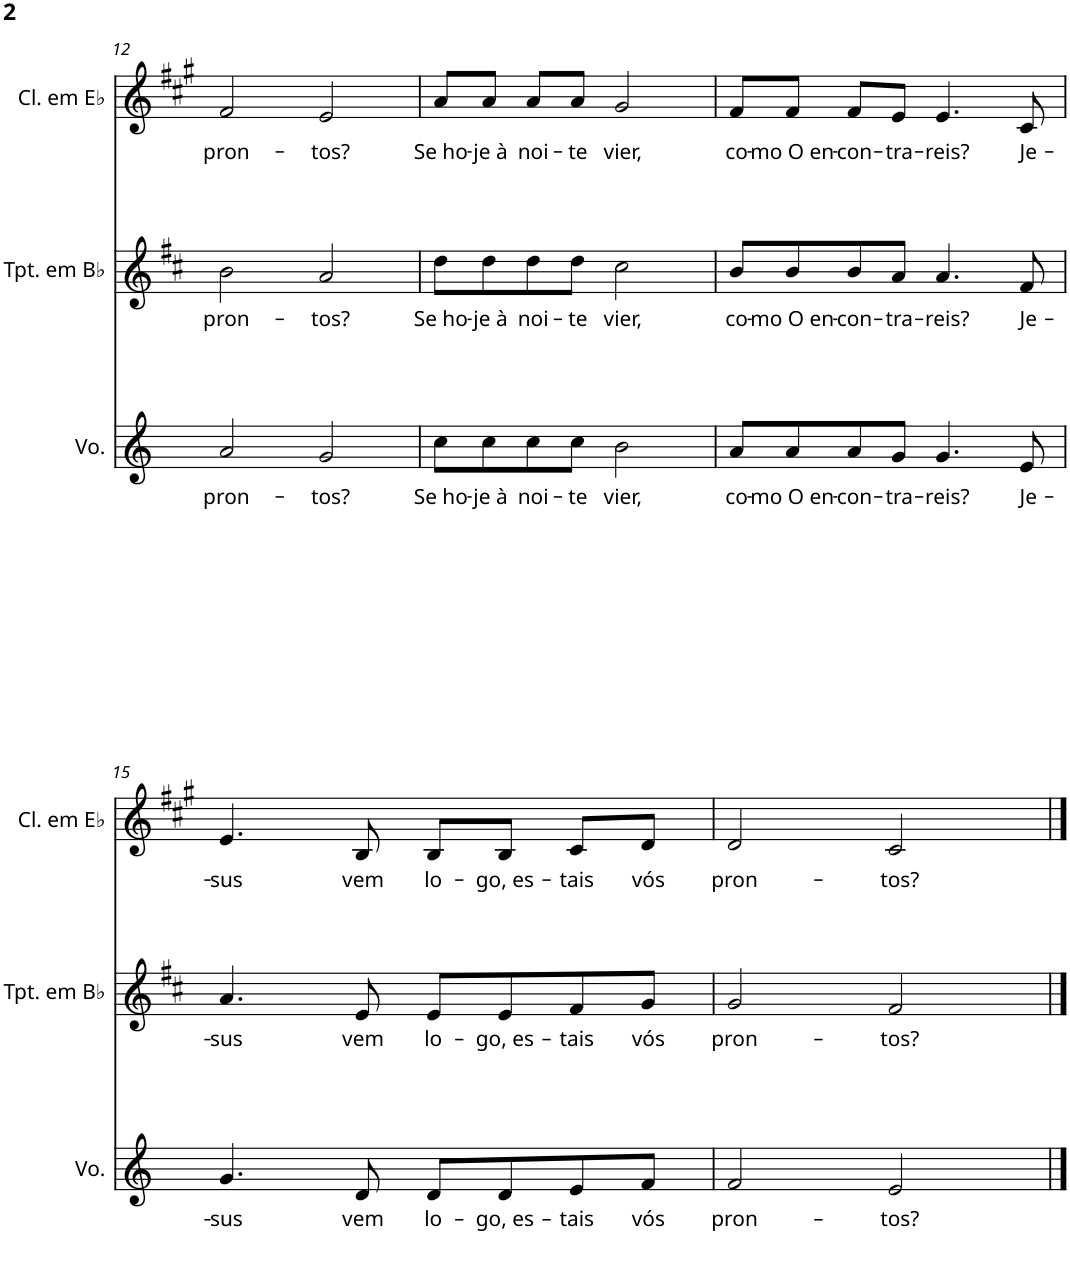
**kern	**text	**kern	**text	**kern	**text
*part3	*part3	*part2	*part2	*part1	*part1
*staff3	*staff3	*staff2	*staff2	*staff1	*staff1
*I"Voz	*	*I"Trompete em Bb	*	*I"Clarinete em Eb	*
*I'Vo.	*	*I'Tpt. em Bb	*	*I'Cl. em Eb	*
!!LO:PB:g=z
*clefG2	*	*clefG2	*	*clefG2	*
*	*	*Trd1c2	*	*Trd1c2	*
*k[]	*	*k[f#c#]	*	*k[f#c#g#]	*
*M4/4	*	*M4/4	*	*M4/4	*
=12	=12	=12	=12	=12	=12
!	!LO:LY:b	!	!LO:LY:b	!	!LO:LY:b
2a/	pron-	2b\	pron-	2f#/	pron-
!	!LO:LY:b	!	!LO:LY:b	!	!LO:LY:b
2g/	tos?	2a/	tos?	2e/	tos?
=13	=13	=13	=13	=13	=13
!	!LO:LY:b	!	!LO:LY:b	!	!LO:LY:b
8cc\L	Se ho-	8dd\L	Se ho-	8a/L	Se ho-
!	!LO:LY:b	!	!LO:LY:b	!	!LO:LY:b
8cc\	-je à	8dd\	-je à	8a/J	-je à
!	!LO:LY:b	!	!LO:LY:b	!	!LO:LY:b
8cc\	noi-	8dd\	noi-	8a/L	noi-
!	!LO:LY:b	!	!LO:LY:b	!	!LO:LY:b
8cc\J	-te	8dd\J	-te	8a/J	-te
!	!LO:LY:b	!	!LO:LY:b	!	!LO:LY:b
2b\	vier,	2cc#\	vier,	2g#/	vier,
=14	=14	=14	=14	=14	=14
!	!LO:LY:b	!	!LO:LY:b	!	!LO:LY:b
8a/L	co-	8b/L	co-	8f#/L	co-
!	!LO:LY:b	!	!LO:LY:b	!	!LO:LY:b
8a/	-mo O en-	8b/	-mo O en-	8f#/J	-mo O en-
!	!LO:LY:b	!	!LO:LY:b	!	!LO:LY:b
8a/	-con-	8b/	-con-	8f#/L	-con-
!	!LO:LY:b	!	!LO:LY:b	!	!LO:LY:b
8g/J	-tra-	8a/J	-tra-	8e/J	-tra-
!	!LO:LY:b	!	!LO:LY:b	!	!LO:LY:b
4.g/	-reis?	4.a/	-reis?	4.e/	-reis?
!	!LO:LY:b	!	!LO:LY:b	!	!LO:LY:b
8e/	Je-	8f#/	Je-	8c#/	Je-
!!LO:LB:g=z
=15	=15	=15	=15	=15	=15
!	!LO:LY:b	!	!LO:LY:b	!	!LO:LY:b
4.g/	-sus	4.a/	-sus	4.e/	-sus
!	!LO:LY:b	!	!LO:LY:b	!	!LO:LY:b
8d/	vem	8e/	vem	8B/	vem
!	!LO:LY:b	!	!LO:LY:b	!	!LO:LY:b
8d/L	lo-	8e/L	lo-	8B/L	lo-
!	!LO:LY:b	!	!LO:LY:b	!	!LO:LY:b
8d/	-go, es-	8e/	-go, es-	8B/J	-go, es-
!	!LO:LY:b	!	!LO:LY:b	!	!LO:LY:b
8e/	-tais	8f#/	-tais	8c#/L	-tais
!	!LO:LY:b	!	!LO:LY:b	!	!LO:LY:b
8f/J	vós	8g/J	vós	8d/J	vós
=16	=16	=16	=16	=16	=16
!	!LO:LY:b	!	!LO:LY:b	!	!LO:LY:b
2f/	pron-	2g/	pron-	2d/	pron-
!	!LO:LY:b	!	!LO:LY:b	!	!LO:LY:b
2e/	-tos?	2f#/	-tos?	2c#/	-tos?
==	==	==	==	==	==
*-	*-	*-	*-	*-	*-
